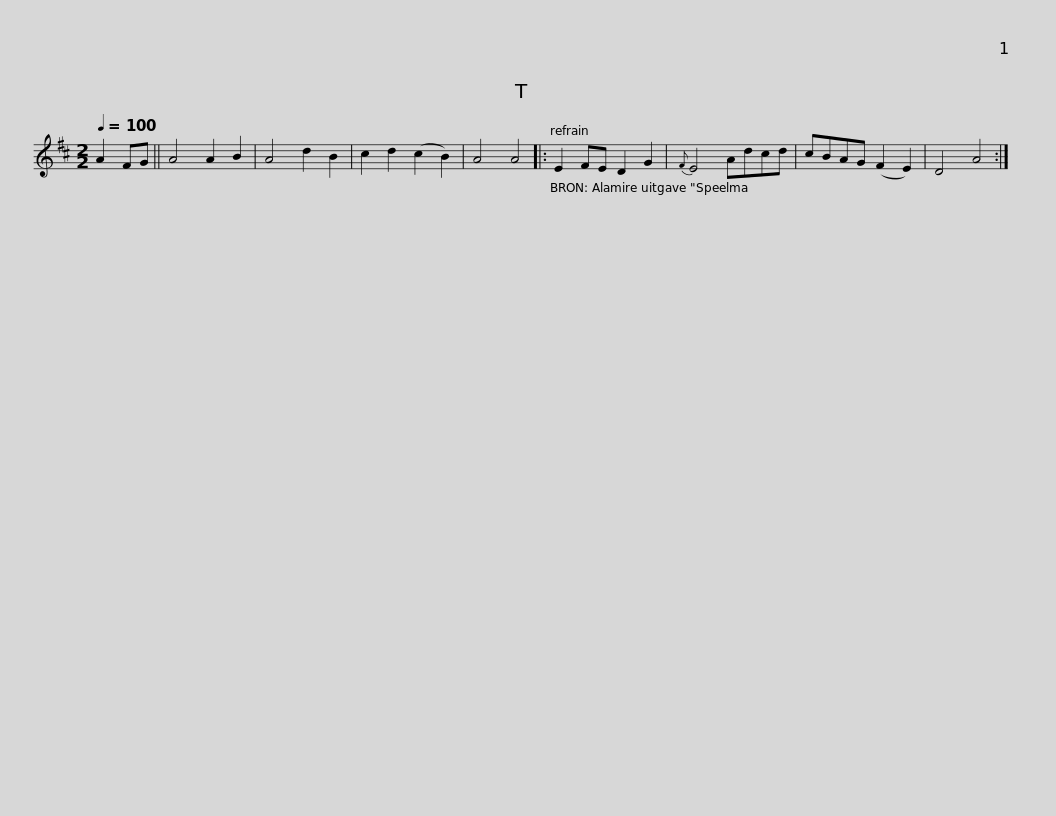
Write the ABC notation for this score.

X:1
L:1/8
Q:1/4=100
M:2/2
I:linebreak $
K:D
V:1 treble
V:1
 A2 FG || A4 A2 B2 | A4 d2 B2 | c2 d2 (c2 B2) | A4 A4 |:$ %5
 E2 FE D2 G2 |{F} E4 Adcd | cBAG (F2 E2) | D4 A4 :| %9
